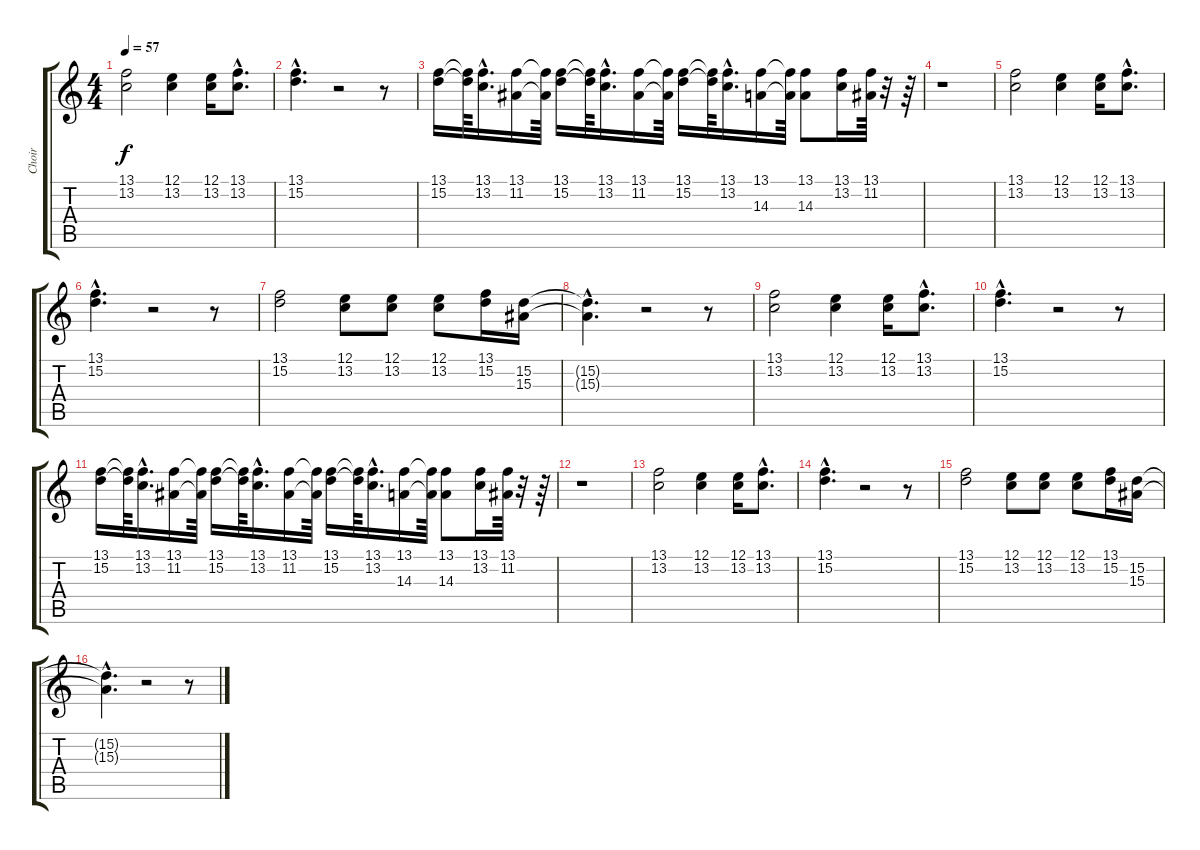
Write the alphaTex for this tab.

\track ("Choir" "Choir") {instrument choiraahs}
\staff {score tabs}
\tuning (E4 B3 G3 D3 A2 E2) {hide}
\ts (4 4)
\tempo 57
\clef g2
\ks c
(13.1 13.2).2{dy f} (12.1 13.2).4 (12.1 13.2).16 (13.1{hac} 13.2{hac}).8{d} |
(13.1{hac} 15.2{hac}).4{d} r.2 r.8 |
(13.1 15.2).16 (13.1{t} 15.2{t}).64 (13.1{hac} 13.2{hac}).16{d} (13.1 11.2).16 (13.1{t} 11.2{t}).64 (13.1 15.2).16 (13.1{t} 15.2{t}).64 (13.1{hac} 13.2{hac}).16{d} (13.1 11.2).16 (13.1{t} 11.2{t}).64 (13.1 15.2).16 (13.1{t} 15.2{t}).64 (13.1{hac} 13.2{hac}).16{d} (13.1 14.3).16 (13.1{t} 14.3{t}).64 (13.1 14.3).8 (13.1 13.2).16 (13.1 11.2).64 r.32 r.64 |
r.1 |
(13.1 13.2).2 (12.1 13.2).4 (12.1 13.2).16 (13.1{hac} 13.2{hac}).8{d} |
(13.1{hac} 15.2{hac}).4{d} r.2 r.8 |
(13.1 15.2).2 (12.1 13.2).8 (12.1 13.2).8 (12.1 13.2).8 (13.1 15.2).16 (15.2 15.3).16 |
(15.2{hac t} 15.3{hac t}).4{d} r.2 r.8 |
(13.1 13.2).2 (12.1 13.2).4 (12.1 13.2).16 (13.1{hac} 13.2{hac}).8{d} |
(13.1{hac} 15.2{hac}).4{d} r.2 r.8 |
(13.1 15.2).16 (13.1{t} 15.2{t}).64 (13.1{hac} 13.2{hac}).16{d} (13.1 11.2).16 (13.1{t} 11.2{t}).64 (13.1 15.2).16 (13.1{t} 15.2{t}).64 (13.1{hac} 13.2{hac}).16{d} (13.1 11.2).16 (13.1{t} 11.2{t}).64 (13.1 15.2).16 (13.1{t} 15.2{t}).64 (13.1{hac} 13.2{hac}).16{d} (13.1 14.3).16 (13.1{t} 14.3{t}).64 (13.1 14.3).8 (13.1 13.2).16 (13.1 11.2).64 r.32 r.64 |
r.1 |
(13.1 13.2).2 (12.1 13.2).4 (12.1 13.2).16 (13.1{hac} 13.2{hac}).8{d} |
(13.1{hac} 15.2{hac}).4{d} r.2 r.8 |
(13.1 15.2).2 (12.1 13.2).8 (12.1 13.2).8 (12.1 13.2).8 (13.1 15.2).16 (15.2 15.3).16 |
(15.2{hac t} 15.3{hac t}).4{d} r.2 r.8
